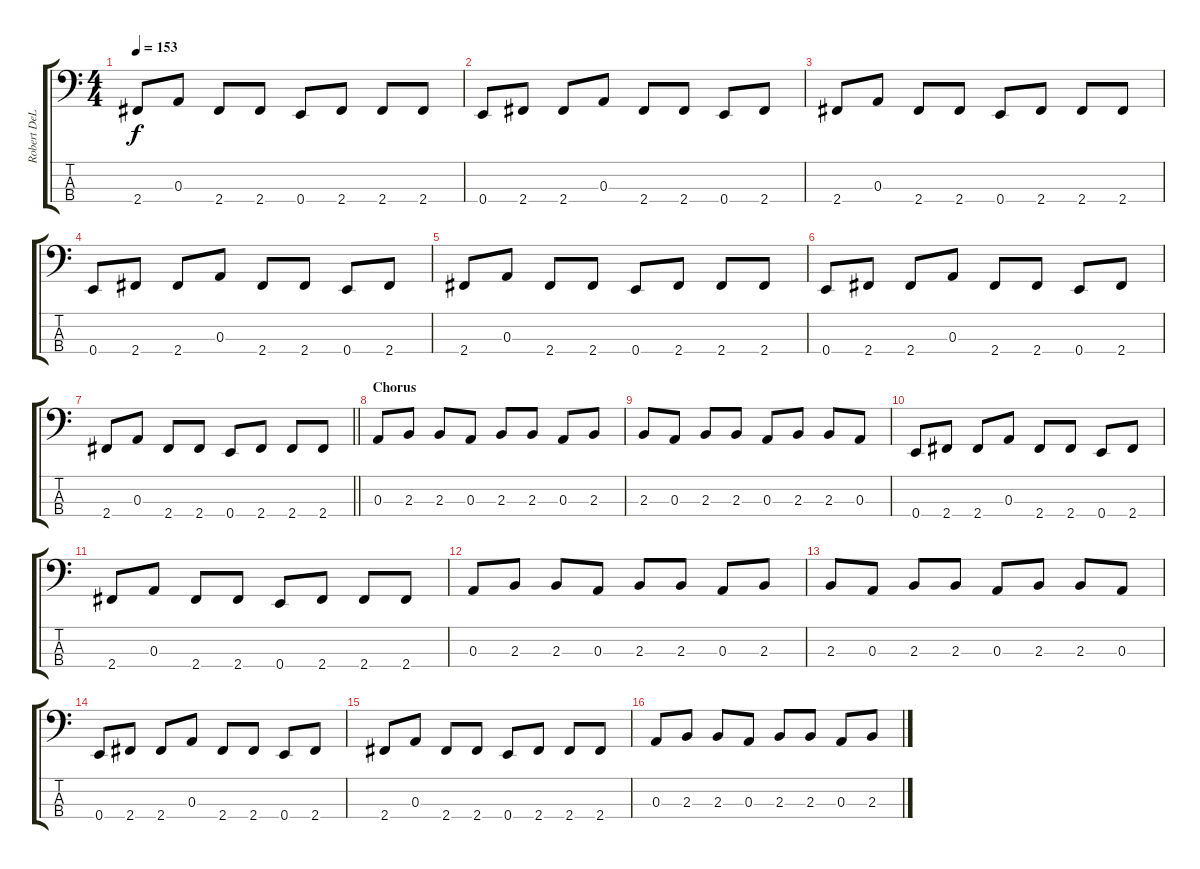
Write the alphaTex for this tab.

\track ("Robert DeLeo - Bass" "Robert DeL") {instrument electricbassfinger}
\staff {score tabs}
\tuning (G2 D2 A1 E1) {hide}
\ts (4 4)
\tempo 153
\clef f4
\ks c
2.4.8{dy f} 0.3.8 2.4.8 2.4.8 0.4.8 2.4.8 2.4.8 2.4.8 |
0.4.8 2.4.8 2.4.8 0.3.8 2.4.8 2.4.8 0.4.8 2.4.8 |
2.4.8 0.3.8 2.4.8 2.4.8 0.4.8 2.4.8 2.4.8 2.4.8 |
0.4.8 2.4.8 2.4.8 0.3.8 2.4.8 2.4.8 0.4.8 2.4.8 |
2.4.8 0.3.8 2.4.8 2.4.8 0.4.8 2.4.8 2.4.8 2.4.8 |
0.4.8 2.4.8 2.4.8 0.3.8 2.4.8 2.4.8 0.4.8 2.4.8 |
\barLineRight lightlight
2.4.8 0.3.8 2.4.8 2.4.8 0.4.8 2.4.8 2.4.8 2.4.8 |
\section ("" "Chorus")
0.3.8 2.3.8 2.3.8 0.3.8 2.3.8 2.3.8 0.3.8 2.3.8 |
2.3.8 0.3.8 2.3.8 2.3.8 0.3.8 2.3.8 2.3.8 0.3.8 |
0.4.8 2.4.8 2.4.8 0.3.8 2.4.8 2.4.8 0.4.8 2.4.8 |
2.4.8 0.3.8 2.4.8 2.4.8 0.4.8 2.4.8 2.4.8 2.4.8 |
0.3.8 2.3.8 2.3.8 0.3.8 2.3.8 2.3.8 0.3.8 2.3.8 |
2.3.8 0.3.8 2.3.8 2.3.8 0.3.8 2.3.8 2.3.8 0.3.8 |
0.4.8 2.4.8 2.4.8 0.3.8 2.4.8 2.4.8 0.4.8 2.4.8 |
2.4.8 0.3.8 2.4.8 2.4.8 0.4.8 2.4.8 2.4.8 2.4.8 |
0.3.8 2.3.8 2.3.8 0.3.8 2.3.8 2.3.8 0.3.8 2.3.8
